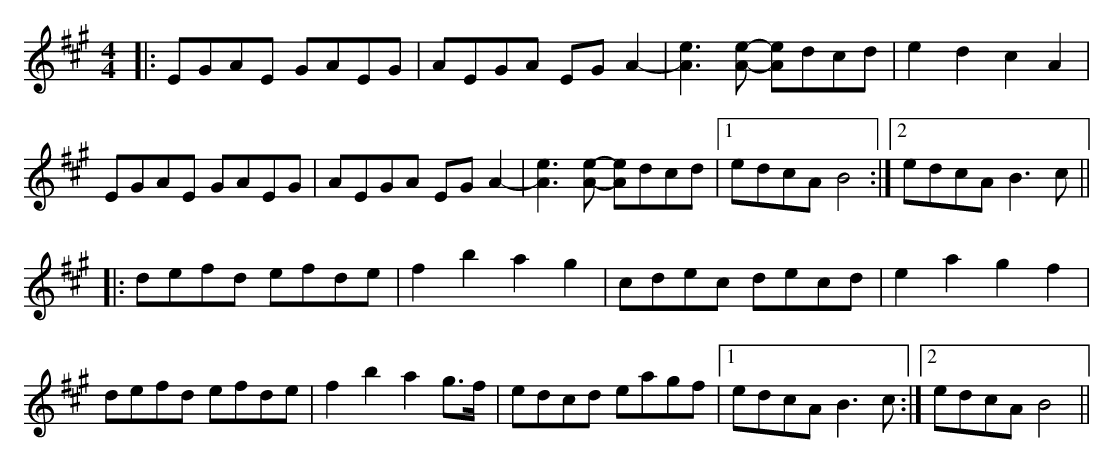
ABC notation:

X:1
M:4/4
K:A
|:EGAE GAEG|AEGA EGA2-|[A3e3] [A-e-] [Ae]dcd|e2 d2 c2 A2|
EGAE GAEG|AEGA EGA2-|[e3A3] [A-e-] [Ae]dcd|1 edcA B4:|2 edcA B3 c||
|:defd efde|f2 b2 a2 g2|cdec decd|e2 a2 g2 f2|
defd efde|f2 b2 a2 g>f|edcd eagf|1 edcA B3 c:|2 edcA B4||
